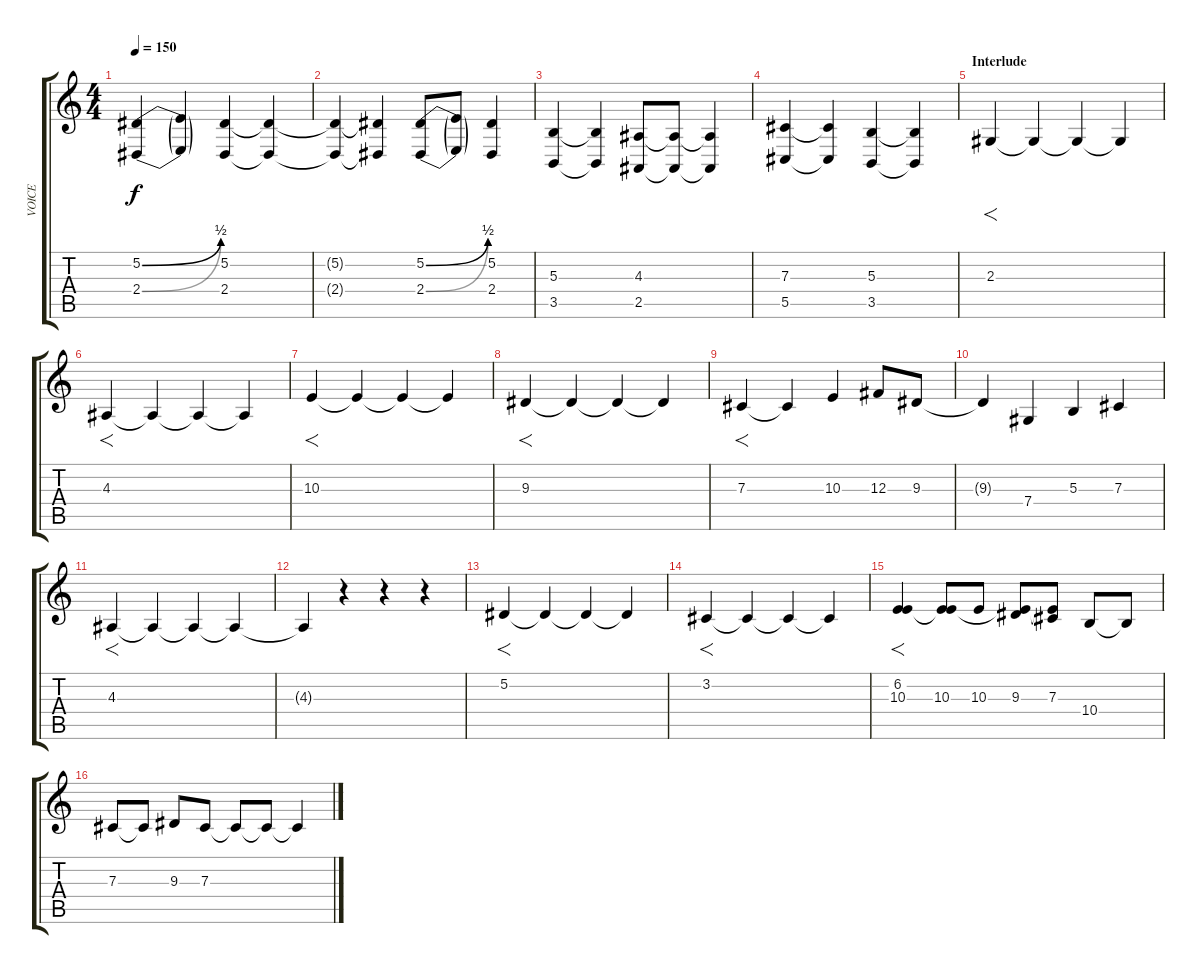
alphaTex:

\track ("VOICE" "VOICE") {instrument cello}
\staff {score tabs}
\tuning (Eb4 Bb3 Gb3 Db3 Ab2 Db2) {hide}
\ts (4 4)
\tempo 150
\clef g2
\ks c
(5.2{be (bend 0 0 60 2)} 2.4{be (bend 0 0 60 2)}).4{dy f} (5.2{t} 2.4{t}).4 (5.2 2.4).4 (5.2{t} 2.4{t}).4 |
(5.2{t} 2.4{t}).4 (5.2{t} 2.4{t}).4 (5.2{be (bend 0 0 60 2)} 2.4{be (bend 0 0 60 2)}).8 (5.2{t} 2.4{t}).8 (5.2 2.4).4 |
(5.3 3.5).4 (5.3{t} 3.5{t}).4 (4.3 2.5).8 (4.3{t} 2.5{t}).8 (4.3{t} 2.5{t}).4 |
(7.3 5.5).4 (7.3{t} 5.5{t}).4 (5.3 3.5).4 (5.3{t} 3.5{t}).4 |
\section ("" "Interlude")
2.3.4{f} 2.3{t}.4 2.3{t}.4 2.3{t}.4 |
4.3.4{f} 4.3{t}.4 4.3{t}.4 4.3{t}.4 |
10.3.4{f} 10.3{t}.4 10.3{t}.4 10.3{t}.4 |
9.3.4{f} 9.3{t}.4 9.3{t}.4 9.3{t}.4 |
7.3.4{f} 7.3{t}.4 10.3.4 12.3.8 9.3.8 |
9.3{t}.4 7.4.4 5.3.4 7.3.4 |
4.3.4{f} 4.3{t}.4 4.3{t}.4 4.3{t}.4 |
4.3{t}.4 r.4 r.4 r.4 |
5.2.4{f} 5.2{t}.4 5.2{t}.4 5.2{t}.4 |
3.2.4{f} 3.2{t}.4 3.2{t}.4 3.2{t}.4 |
(6.2 10.3).4{f} (6.2{t} 10.3).8 10.3.8 (6.2{t} 9.3).8 (6.2{t} 7.3).8 10.4.8 10.4{t}.8 |
7.3.8 7.3{t}.8 9.3.8 7.3.8 7.3{t}.8 7.3{t}.8 7.3{t}.4
